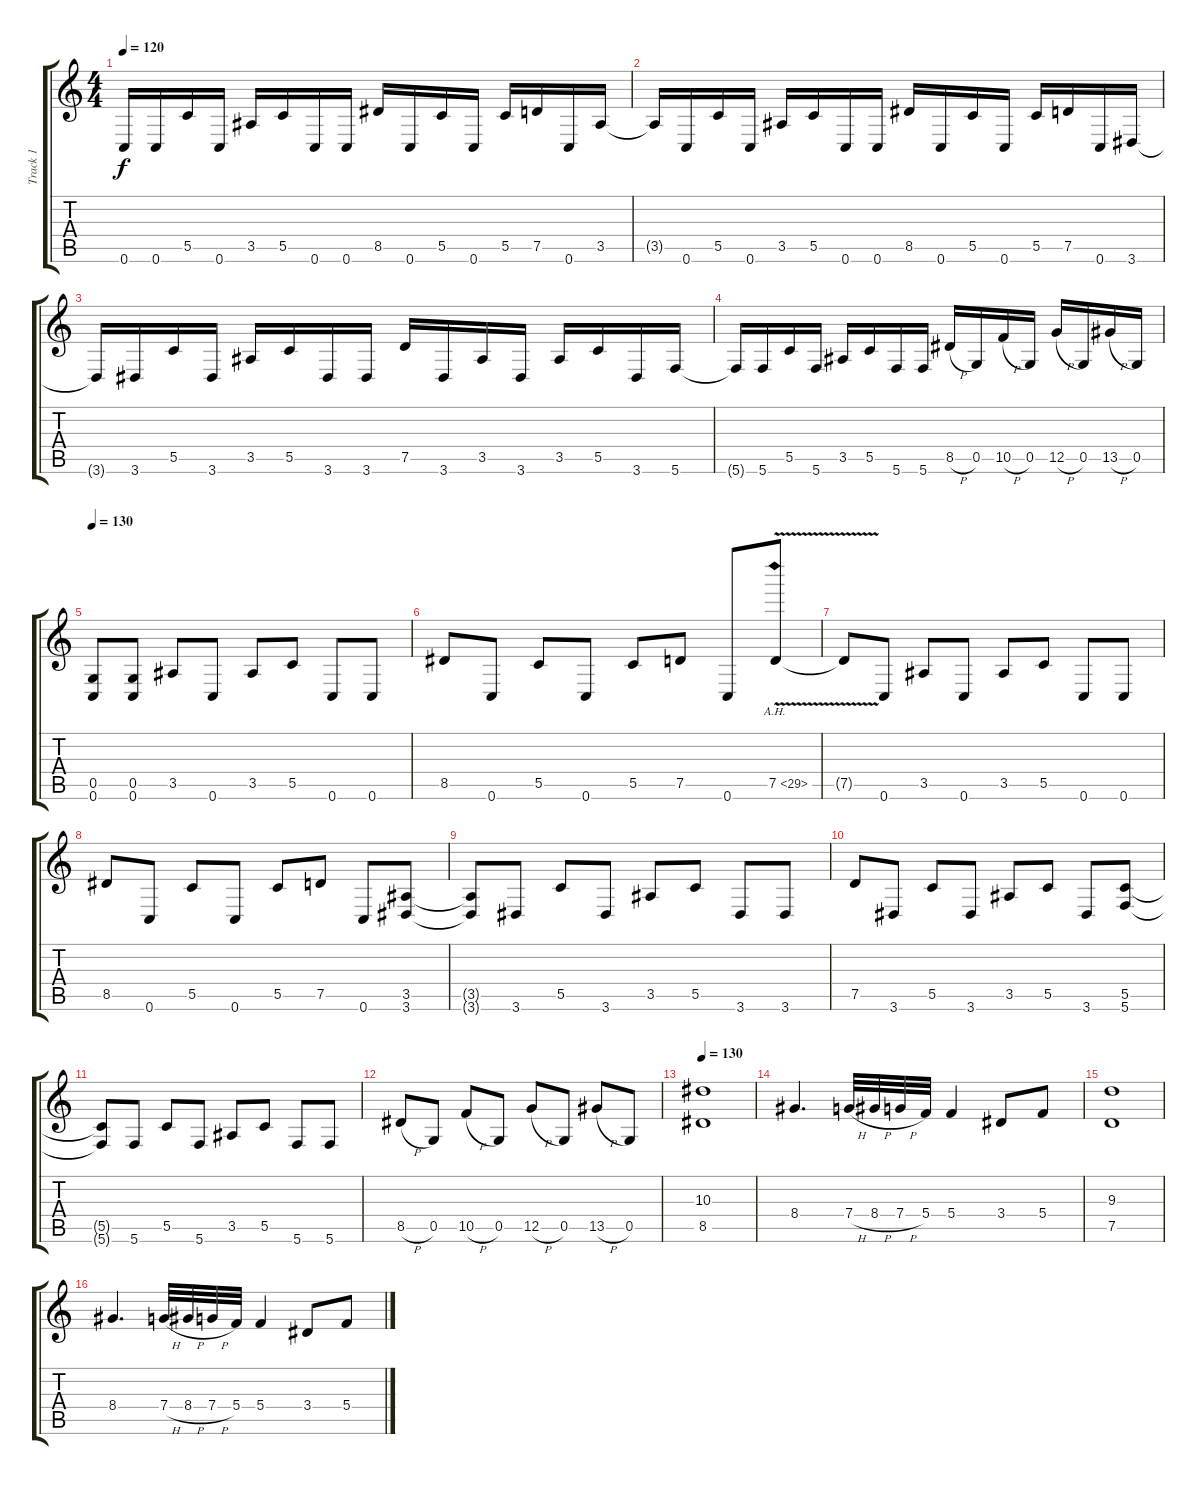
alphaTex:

\track ("Track 1" "Track 1") {instrument distortionguitar}
\staff {score tabs}
\tuning (D4 A3 F3 C3 G2 C2) {hide}
\ts (4 4)
\tempo 120
\clef g2
\ks c
0.6.16{dy f} 0.6.16 5.5.16 0.6.16 3.5.16 5.5.16 0.6.16 0.6.16 8.5.16 0.6.16 5.5.16 0.6.16 5.5.16 7.5.16 0.6.16 3.5.16 |
3.5{t}.16 0.6.16 5.5.16 0.6.16 3.5.16 5.5.16 0.6.16 0.6.16 8.5.16 0.6.16 5.5.16 0.6.16 5.5.16 7.5.16 0.6.16 3.6.16 |
3.6{t}.16 3.6.16 5.5.16 3.6.16 3.5.16 5.5.16 3.6.16 3.6.16 7.5.16 3.6.16 3.5.16 3.6.16 3.5.16 5.5.16 3.6.16 5.6.16 |
5.6{t}.16 5.6.16 5.5.16 5.6.16 3.5.16 5.5.16 5.6.16 5.6.16 8.5{h}.16 0.5.16 10.5{h}.16 0.5.16 12.5{h}.16 0.5.16 13.5{h}.16 0.5.16 |
\tempo 130
(0.5 0.6).8 (0.5 0.6).8 3.5.8 0.6.8 3.5.8 5.5.8 0.6.8 0.6.8 |
8.5.8 0.6.8 5.5.8 0.6.8 5.5.8 7.5.8 0.6.8 7.5{ah 22 v}.8 |
7.5{t}.8 0.6.8 3.5.8 0.6.8 3.5.8 5.5.8 0.6.8 0.6.8 |
8.5.8 0.6.8 5.5.8 0.6.8 5.5.8 7.5.8 0.6.8 (3.5 3.6).8 |
(3.5{t} 3.6{t}).8 3.6.8 5.5.8 3.6.8 3.5.8 5.5.8 3.6.8 3.6.8 |
7.5.8 3.6.8 5.5.8 3.6.8 3.5.8 5.5.8 3.6.8 (5.5 5.6).8 |
(5.5{t} 5.6{t}).8 5.6.8 5.5.8 5.6.8 3.5.8 5.5.8 5.6.8 5.6.8 |
8.5{h}.8 0.5.8 10.5{h}.8 0.5.8 12.5{h}.8 0.5.8 13.5{h}.8 0.5.8 |
\tempo 130
(10.3 8.5).1 |
8.4.4{d} 7.4{h}.32 8.4{h}.32 7.4{h}.32 5.4.32 5.4.4 3.4.8 5.4.8 |
(9.3 7.5).1 |
8.4.4{d} 7.4{h}.32 8.4{h}.32 7.4{h}.32 5.4.32 5.4.4 3.4.8 5.4.8
